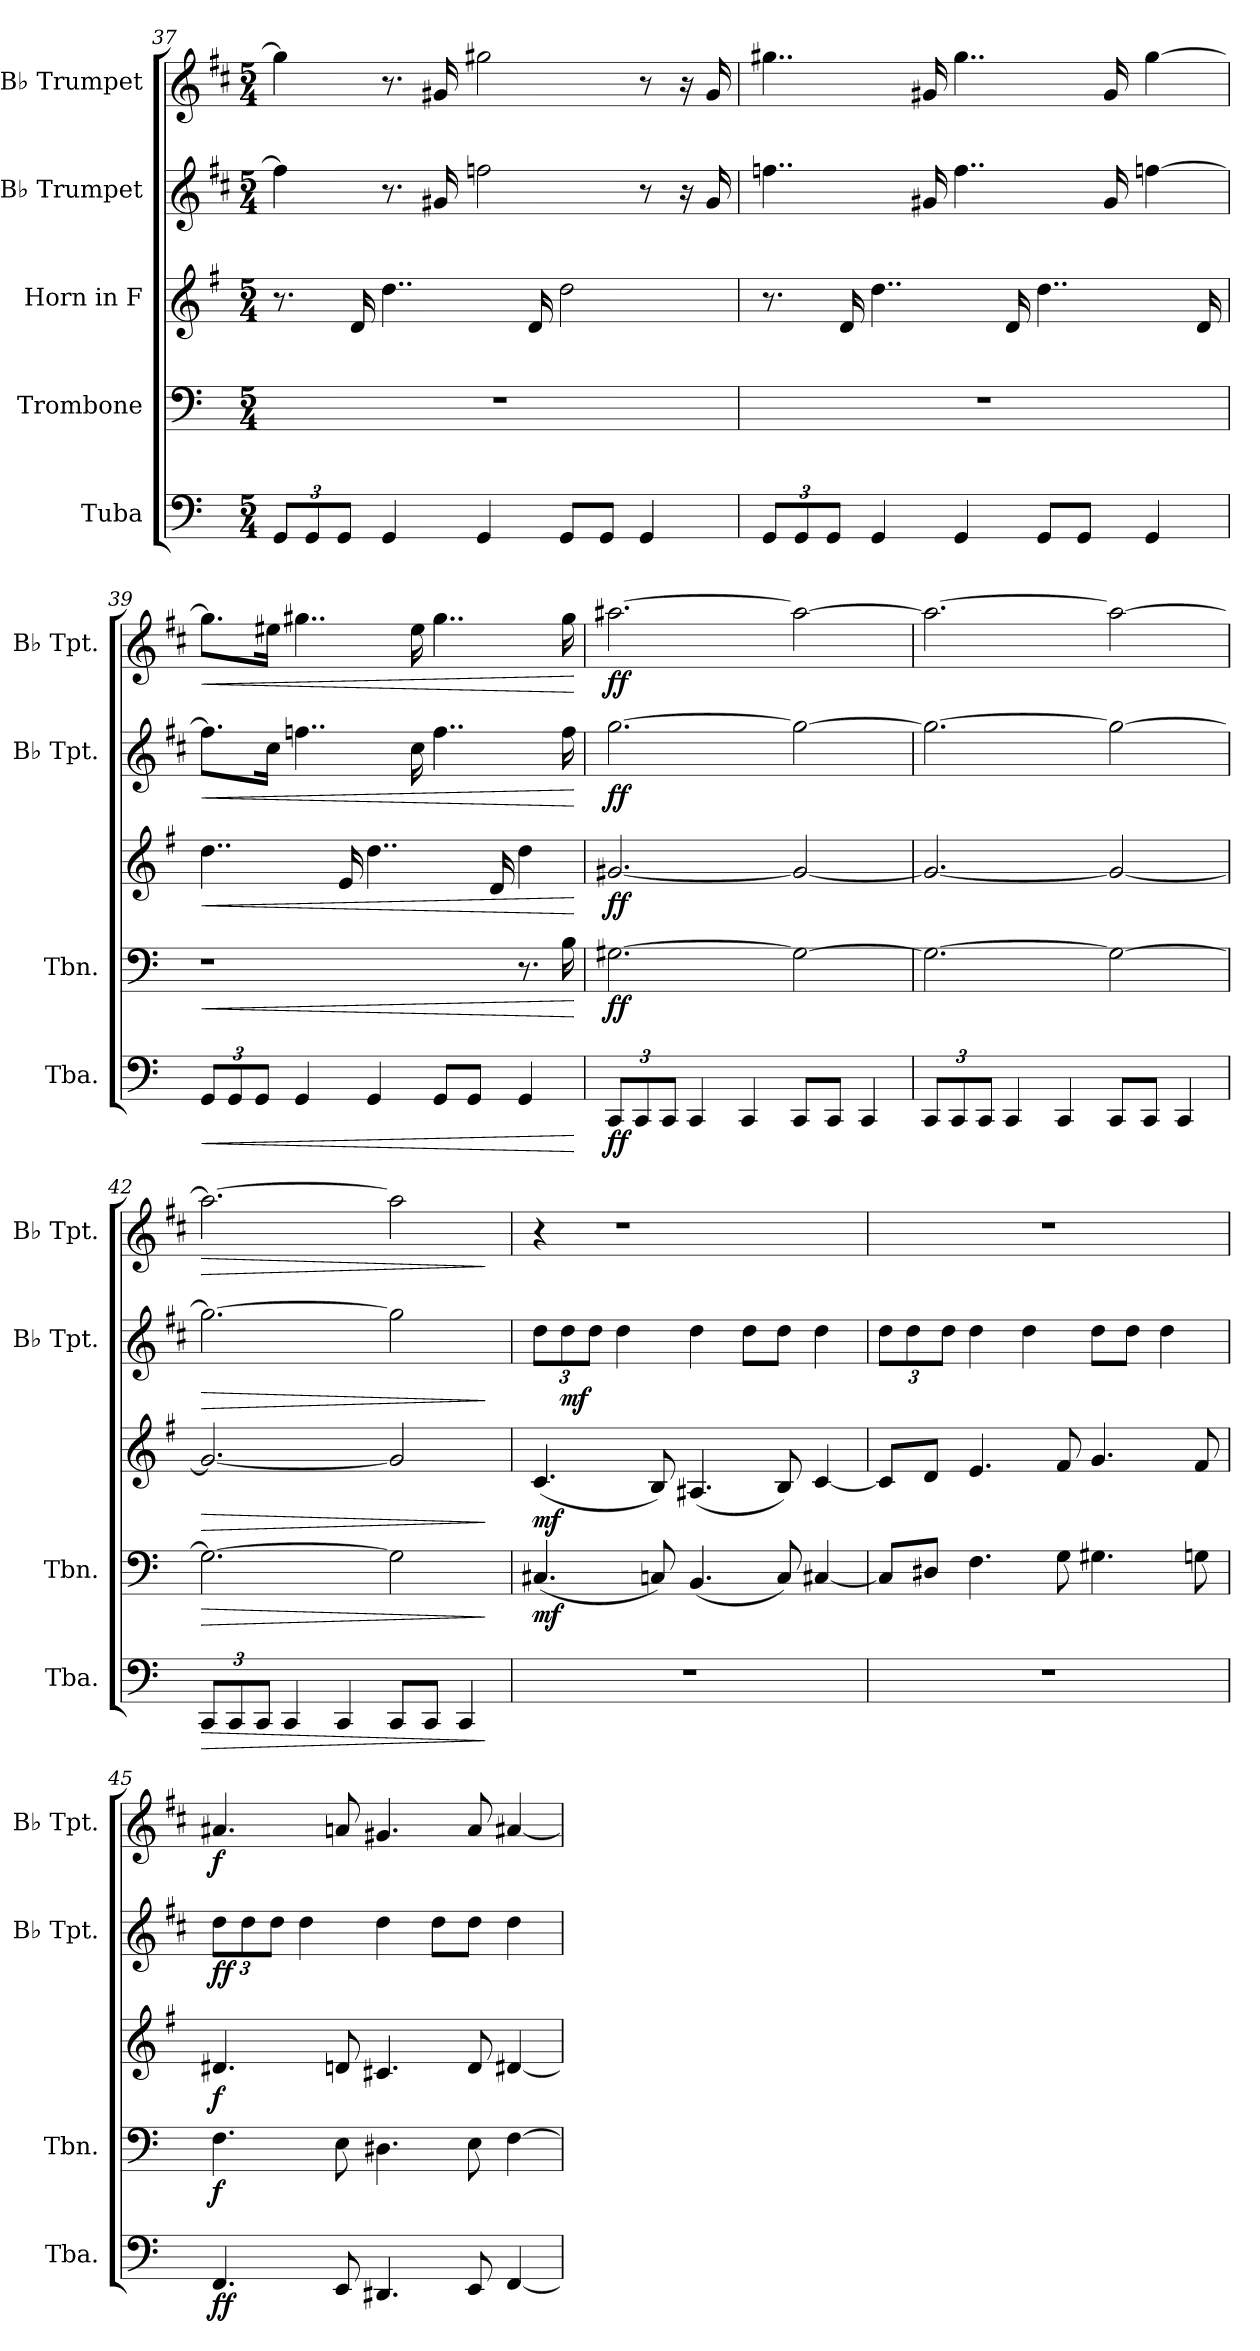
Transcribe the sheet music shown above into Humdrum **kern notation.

**kern	**dynam	**kern	**dynam	**kern	**dynam	**kern	**dynam	**kern	**dynam
*part5	*part5	*part4	*part4	*part3	*part3	*part2	*part2	*part1	*part1
*staff5	*staff5	*staff4	*staff4	*staff3	*staff3	*staff2	*staff2	*staff1	*staff1
*I"Tuba	*	*I"Trombone	*	*I"Horn in F	*	*I"B♭ Trumpet	*	*I"B♭ Trumpet	*
*I'Tba.	*	*I'Tbn.	*	*	*	*I'B♭ Tpt.	*	*I'B♭ Tpt.	*
*clefF4	*	*clefF4	*	*clefG2	*	*clefG2	*	*clefG2	*
*	*	*	*	*ITrd4c7	*	*ITrd1c2	*	*ITrd1c2	*
*k[]	*	*k[]	*	*k[]	*	*k[]	*	*k[]	*
*M5/4	*	*M5/4	*	*M5/4	*	*M5/4	*	*M5/4	*
*Xbrackettup	*	*	*	*	*	*	*	*	*
=37	=37	=37	=37	=37	=37	=37	=37	=37	=37
12GG/L	.	4%5r	.	8.r	.	4ee-\]	.	4ff#\]	.
12GG/	.	.	.	.	.	.	.	.	.
12GG/J	.	.	.	.	.	.	.	.	.
.	.	.	.	16G/	.	.	.	.	.
4GG/	.	.	.	4..g\	.	8.r	.	8.r	.
.	.	.	.	.	.	16f#X/	.	16f#X/	.
4GG/	.	.	.	.	.	2ee-X\	.	2ff#X\	.
.	.	.	.	16G/	.	.	.	.	.
8GG/L	.	.	.	2g\	.	.	.	.	.
8GG/J	.	.	.	.	.	.	.	.	.
4GG/	.	.	.	.	.	8r	.	8r	.
.	.	.	.	.	.	16r	.	16r	.
.	.	.	.	.	.	16f#/	.	16f#/	.
=38	=38	=38	=38	=38	=38	=38	=38	=38	=38
12GG/L	.	4%5r	.	8.r	.	4..ee-X\	.	4..ff#X\	.
12GG/	.	.	.	.	.	.	.	.	.
12GG/J	.	.	.	.	.	.	.	.	.
.	.	.	.	16G/	.	.	.	.	.
4GG/	.	.	.	4..g\	.	.	.	.	.
.	.	.	.	.	.	16f#X/	.	16f#X/	.
4GG/	.	.	.	.	.	4..ee-\	.	4..ff#\	.
.	.	.	.	16G/	.	.	.	.	.
8GG/L	.	.	.	4..g\	.	.	.	.	.
8GG/J	.	.	.	.	.	.	.	.	.
.	.	.	.	.	.	16f#/	.	16f#/	.
4GG/	.	.	.	.	.	[4ee-X\	.	[4ff#\	.
.	.	.	.	16G/	.	.	.	.	.
!!LO:PB:g=z
=39	=39	=39	=39	=39	=39	=39	=39	=39	=39
!	!LO:HP:b	!	!LO:HP:b	!	!LO:HP:b	!	!LO:HP:b	!	!LO:HP:b
12GG/L	<	1r	<	4..g\	<	8.ee-\L]	<	8.ff#\L]	<
12GG/	.	.	.	.	.	.	.	.	.
12GG/J	.	.	.	.	.	.	.	.	.
.	.	.	.	.	.	16b\Jk	.	16dd#X\Jk	.
4GG/	.	.	.	.	.	4..ee-X\	.	4..ff#X\	.
.	.	.	.	16A/	.	.	.	.	.
4GG/	.	.	.	4..g\	.	.	.	.	.
.	.	.	.	.	.	16b\	.	16dd#\	.
8GG/L	.	.	.	.	.	4..ee-\	.	4..ff#\	.
8GG/J	.	.	.	.	.	.	.	.	.
.	.	.	.	16G/	.	.	.	.	.
4GG/	.	8.r	.	4g\	.	.	.	.	.
.	.	16B\	.	.	.	16ee-\	.	16ff#\	.
.	[	.	[	.	[	.	[	.	[
=40	=40	=40	=40	=40	=40	=40	=40	=40	=40
!	!LO:DY:b	!	!LO:DY:b	!	!LO:DY:b	!	!LO:DY:b	!	!LO:DY:b
12CC/L	ff	[2.G#X\	ff	[2.c#X/	ff	[2.ff\	ff	[2.gg#X\	ff
12CC/	.	.	.	.	.	.	.	.	.
12CC/J	.	.	.	.	.	.	.	.	.
4CC/	.	.	.	.	.	.	.	.	.
4CC/	.	.	.	.	.	.	.	.	.
8CC/L	.	2G#\_	.	2c#/_	.	2ff\_	.	2gg#\_	.
8CC/J	.	.	.	.	.	.	.	.	.
4CC/	.	.	.	.	.	.	.	.	.
=41	=41	=41	=41	=41	=41	=41	=41	=41	=41
12CC/L	.	2.G#\_	.	2.c#/_	.	2.ff\_	.	2.gg#\_	.
12CC/	.	.	.	.	.	.	.	.	.
12CC/J	.	.	.	.	.	.	.	.	.
4CC/	.	.	.	.	.	.	.	.	.
4CC/	.	.	.	.	.	.	.	.	.
8CC/L	.	2G#\_	.	2c#/_	.	2ff\_	.	2gg#\_	.
8CC/J	.	.	.	.	.	.	.	.	.
4CC/	.	.	.	.	.	.	.	.	.
!!LO:LB:g=z
=42	=42	=42	=42	=42	=42	=42	=42	=42	=42
!	!LO:HP:b	!	!LO:HP:b	!	!LO:HP:b	!	!LO:HP:b	!	!LO:HP:b
12CC/L	>	2.G#\_	>	2.c#/_	>	2.ff\_	>	2.gg#\_	>
12CC/	.	.	.	.	.	.	.	.	.
12CC/J	.	.	.	.	.	.	.	.	.
4CC/	.	.	.	.	.	.	.	.	.
4CC/	.	.	.	.	.	.	.	.	.
8CC/L	.	2G#\]	.	2c#/]	.	2ff\]	.	2gg#\]	.
8CC/J	.	.	.	.	.	.	.	.	.
4CC/	.	.	.	.	.	.	.	.	.
.	]	.	]	.	]	.	]	.	]
=43	=43	=43	=43	=43	=43	=43	=43	=43	=43
*	*	*	*	*	*	*Xbrackettup	*	*	*
!	!	!	!LO:DY:b	!	!LO:DY:b	!	!	!	!
4%5r	.	(4.C#X/	mf	(4.F/	mf	12cc\L	.	4r	.
!	!	!	!	!	!	!	!LO:DY:b	!	!
.	.	.	.	.	.	12cc\	mf	.	.
.	.	.	.	.	.	12cc\J	.	.	.
.	.	.	.	.	.	4cc\	.	1r	.
.	.	8Cn/)	.	8E/)	.	.	.	.	.
.	.	(4.BB/	.	(4.D#X/	.	4cc\	.	.	.
.	.	.	.	.	.	8cc\L	.	.	.
.	.	8C/)	.	8E/)	.	8cc\J	.	.	.
.	.	[4C#X/	.	[4F/	.	4cc\	.	.	.
=44	=44	=44	=44	=44	=44	=44	=44	=44	=44
4%5r	.	8C#/L]	.	8F/L]	.	12cc\L	.	4%5r	.
.	.	.	.	.	.	12cc\	.	.	.
.	.	8D#X/J	.	8G/J	.	.	.	.	.
.	.	.	.	.	.	12cc\J	.	.	.
.	.	4.F\	.	4.A/	.	4cc\	.	.	.
.	.	.	.	.	.	4cc\	.	.	.
.	.	8G\	.	8B/	.	.	.	.	.
.	.	4.G#X\	.	4.c/	.	8cc\L	.	.	.
.	.	.	.	.	.	8cc\J	.	.	.
.	.	.	.	.	.	4cc\	.	.	.
.	.	8Gn\	.	8B/	.	.	.	.	.
!!LO:PB:g=z
=45	=45	=45	=45	=45	=45	=45	=45	=45	=45
!	!LO:DY:b	!	!LO:DY:b	!	!LO:DY:b	!	!LO:DY:b	!	!LO:DY:b
4.FF/	ff	4.F\	f	4.G#X/	f	12cc\L	ff	4.g#X/	f
.	.	.	.	.	.	12cc\	.	.	.
.	.	.	.	.	.	12cc\J	.	.	.
.	.	.	.	.	.	4cc\	.	.	.
8EE/	.	8E\	.	8Gn/	.	.	.	8gn/	.
4.DD#X/	.	4.D#X\	.	4.F#X/	.	4cc\	.	4.f#X/	.
.	.	.	.	.	.	8cc\L	.	.	.
8EE/	.	8E\	.	8G/	.	8cc\J	.	8g/	.
[4FF/	.	[4F\	.	[4G#X/	.	4cc\	.	[4g#X/	.
=	=	=	=	=	=	=	=	=	=
*-	*-	*-	*-	*-	*-	*-	*-	*-	*-
